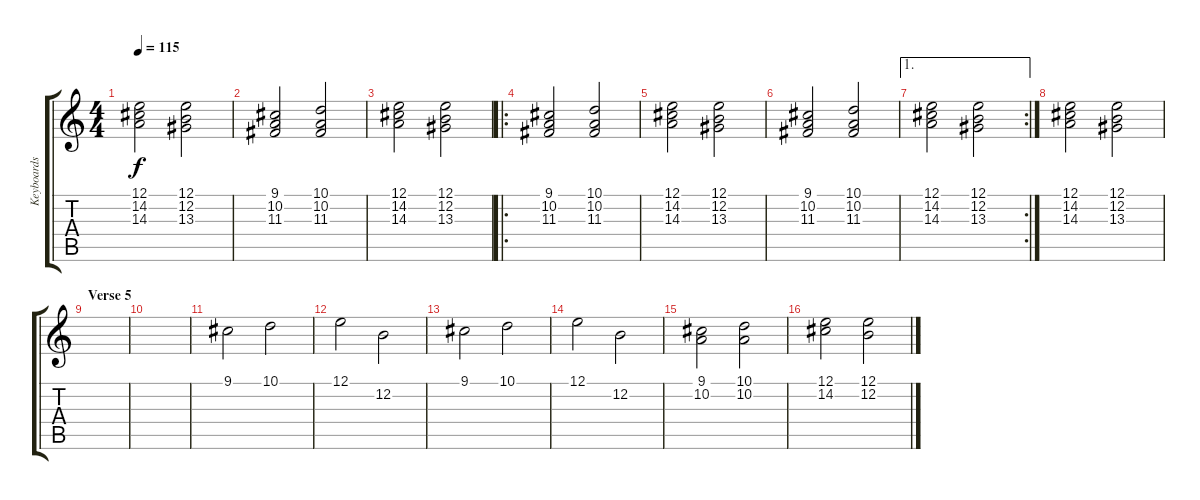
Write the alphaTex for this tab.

\track ("Keyboards 4" "Keyboards ") {instrument stringensemble1}
\staff {score tabs}
\tuning (E4 B3 G3 D3 A2 E2) {hide}
\ts (4 4)
\tempo 115
\clef g2
\ks c
(12.1 14.2 14.3).2{dy f} (12.1 12.2 13.3).2 |
(9.1 10.2 11.3).2 (10.1 10.2 11.3).2 |
(12.1 14.2 14.3).2 (12.1 12.2 13.3).2 |
\ro
(9.1 10.2 11.3).2 (10.1 10.2 11.3).2 |
(12.1 14.2 14.3).2 (12.1 12.2 13.3).2 |
(9.1 10.2 11.3).2 (10.1 10.2 11.3).2 |
\ae 1
\rc 2
(12.1 14.2 14.3).2 (12.1 12.2 13.3).2 |
(12.1 14.2 14.3).2 (12.1 12.2 13.3).2 |
\section ("" "Verse 5")
|
|
9.1.2{volume 16} 10.1.2 |
12.1.2 12.2.2 |
9.1.2 10.1.2 |
12.1.2 12.2.2 |
(9.1 10.2).2 (10.1 10.2).2 |
(12.1 14.2).2 (12.1 12.2).2
